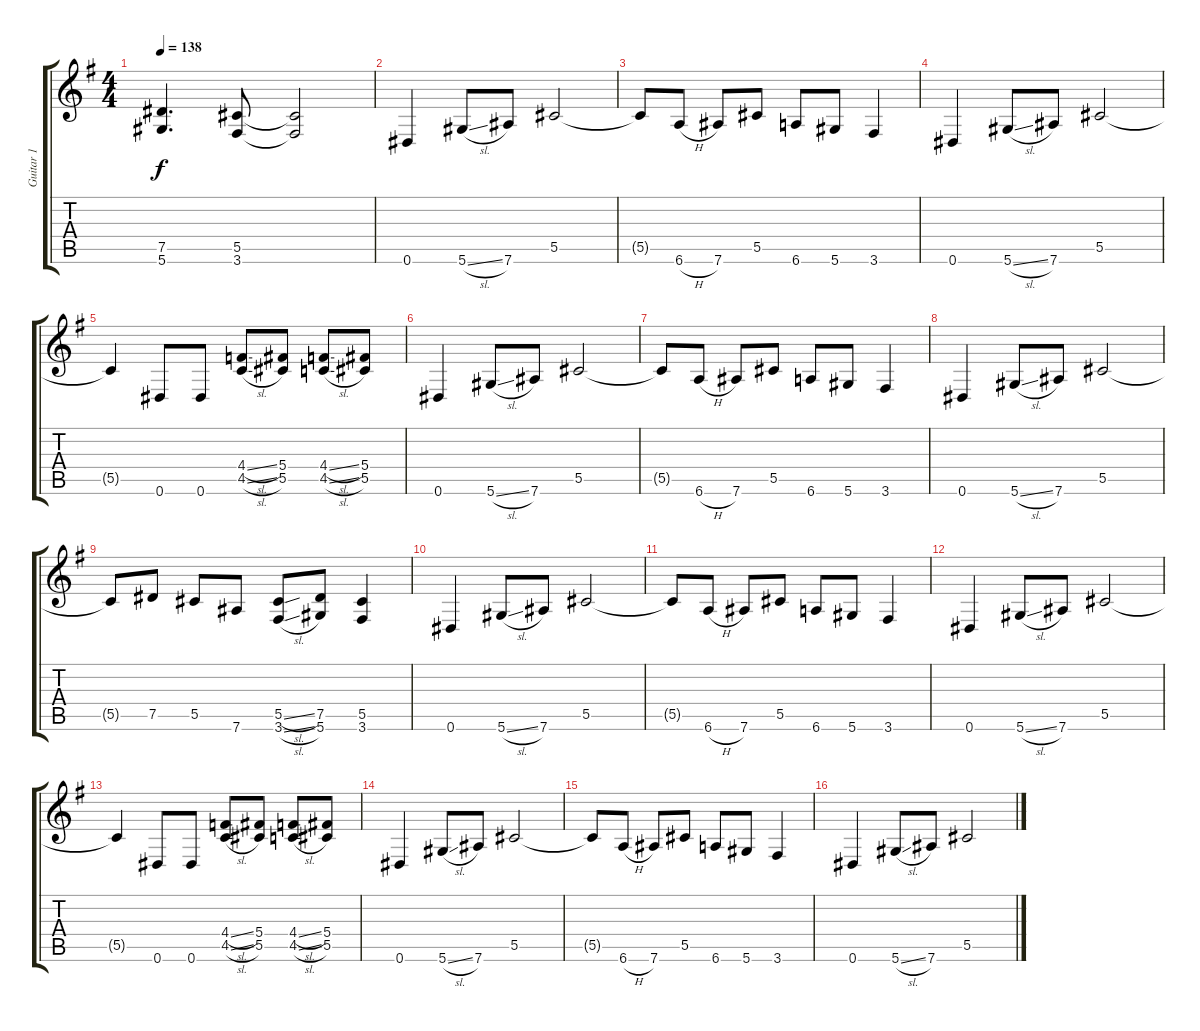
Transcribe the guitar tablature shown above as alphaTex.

\track ("Guitar 1" "Guitar 1") {instrument distortionguitar}
\staff {score tabs}
\tuning (Eb4 Bb3 Gb3 Db3 Ab2 Eb2) {hide}
\ts (4 4)
\tempo 138
\clef g2
\ks g
(7.5 5.6).4{d dy f} (5.5 3.6).8 (5.5{t} 3.6{t}).2 |
0.6.4 5.6{sl}.8 7.6.8 5.5.2 |
5.5{t}.8 6.6{h}.8 7.6.8 5.5.8 6.6.8 5.6.8 3.6.4 |
0.6.4 5.6{sl}.8 7.6.8 5.5.2 |
5.5{t}.4 0.6.8 0.6.8 (4.4{sl} 4.5{sl}).8 (5.4 5.5).8 (4.4{sl} 4.5{sl}).8 (5.4 5.5).8 |
0.6.4 5.6{sl}.8 7.6.8 5.5.2 |
5.5{t}.8 6.6{h}.8 7.6.8 5.5.8 6.6.8 5.6.8 3.6.4 |
0.6.4 5.6{sl}.8 7.6.8 5.5.2 |
5.5{t}.8 7.5.8 5.5.8 7.6.8 (5.5{sl} 3.6{sl}).8 (7.5 5.6).8 (5.5 3.6).4 |
0.6.4 5.6{sl}.8 7.6.8 5.5.2 |
5.5{t}.8 6.6{h}.8 7.6.8 5.5.8 6.6.8 5.6.8 3.6.4 |
0.6.4 5.6{sl}.8 7.6.8 5.5.2 |
5.5{t}.4 0.6.8 0.6.8 (4.4{sl} 4.5{sl}).8 (5.4 5.5).8 (4.4{sl} 4.5{sl}).8 (5.4 5.5).8 |
0.6.4 5.6{sl}.8 7.6.8 5.5.2 |
5.5{t}.8 6.6{h}.8 7.6.8 5.5.8 6.6.8 5.6.8 3.6.4 |
0.6.4 5.6{sl}.8 7.6.8 5.5.2
